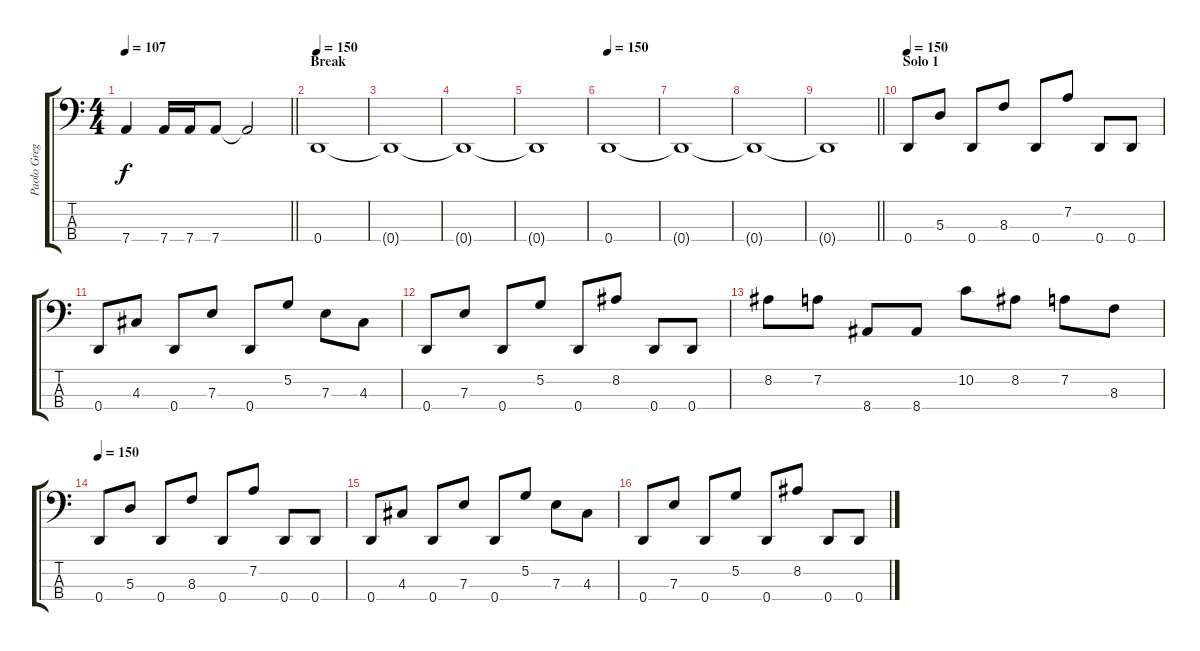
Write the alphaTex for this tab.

\track ("Paolo Gregoletto" "Paolo Greg") {instrument electricbasspick}
\staff {score tabs}
\tuning (G2 D2 A1 D1) {hide}
\ts (4 4)
\tempo 107
\clef f4
\barLineRight lightlight
\ks c
7.4.4{dy f} 7.4.16 7.4.16 7.4.8 7.4{t}.2 |
\section ("" "Break")
\tempo 150
0.4.1 |
0.4{t}.1 |
0.4{t}.1 |
0.4{t}.1 |
\tempo 150
0.4.1 |
0.4{t}.1 |
0.4{t}.1 |
\barLineRight lightlight
0.4{t}.1 |
\section ("" "Solo 1")
\tempo 150
0.4.8 5.3.8 0.4.8 8.3.8 0.4.8 7.2.8 0.4.8 0.4.8 |
0.4.8 4.3.8 0.4.8 7.3.8 0.4.8 5.2.8 7.3.8 4.3.8 |
0.4.8 7.3.8 0.4.8 5.2.8 0.4.8 8.2.8 0.4.8 0.4.8 |
8.2.8 7.2.8 8.4.8 8.4.8 10.2.8 8.2.8 7.2.8 8.3.8 |
\tempo 150
0.4.8 5.3.8 0.4.8 8.3.8 0.4.8 7.2.8 0.4.8 0.4.8 |
0.4.8 4.3.8 0.4.8 7.3.8 0.4.8 5.2.8 7.3.8 4.3.8 |
0.4.8 7.3.8 0.4.8 5.2.8 0.4.8 8.2.8 0.4.8 0.4.8
